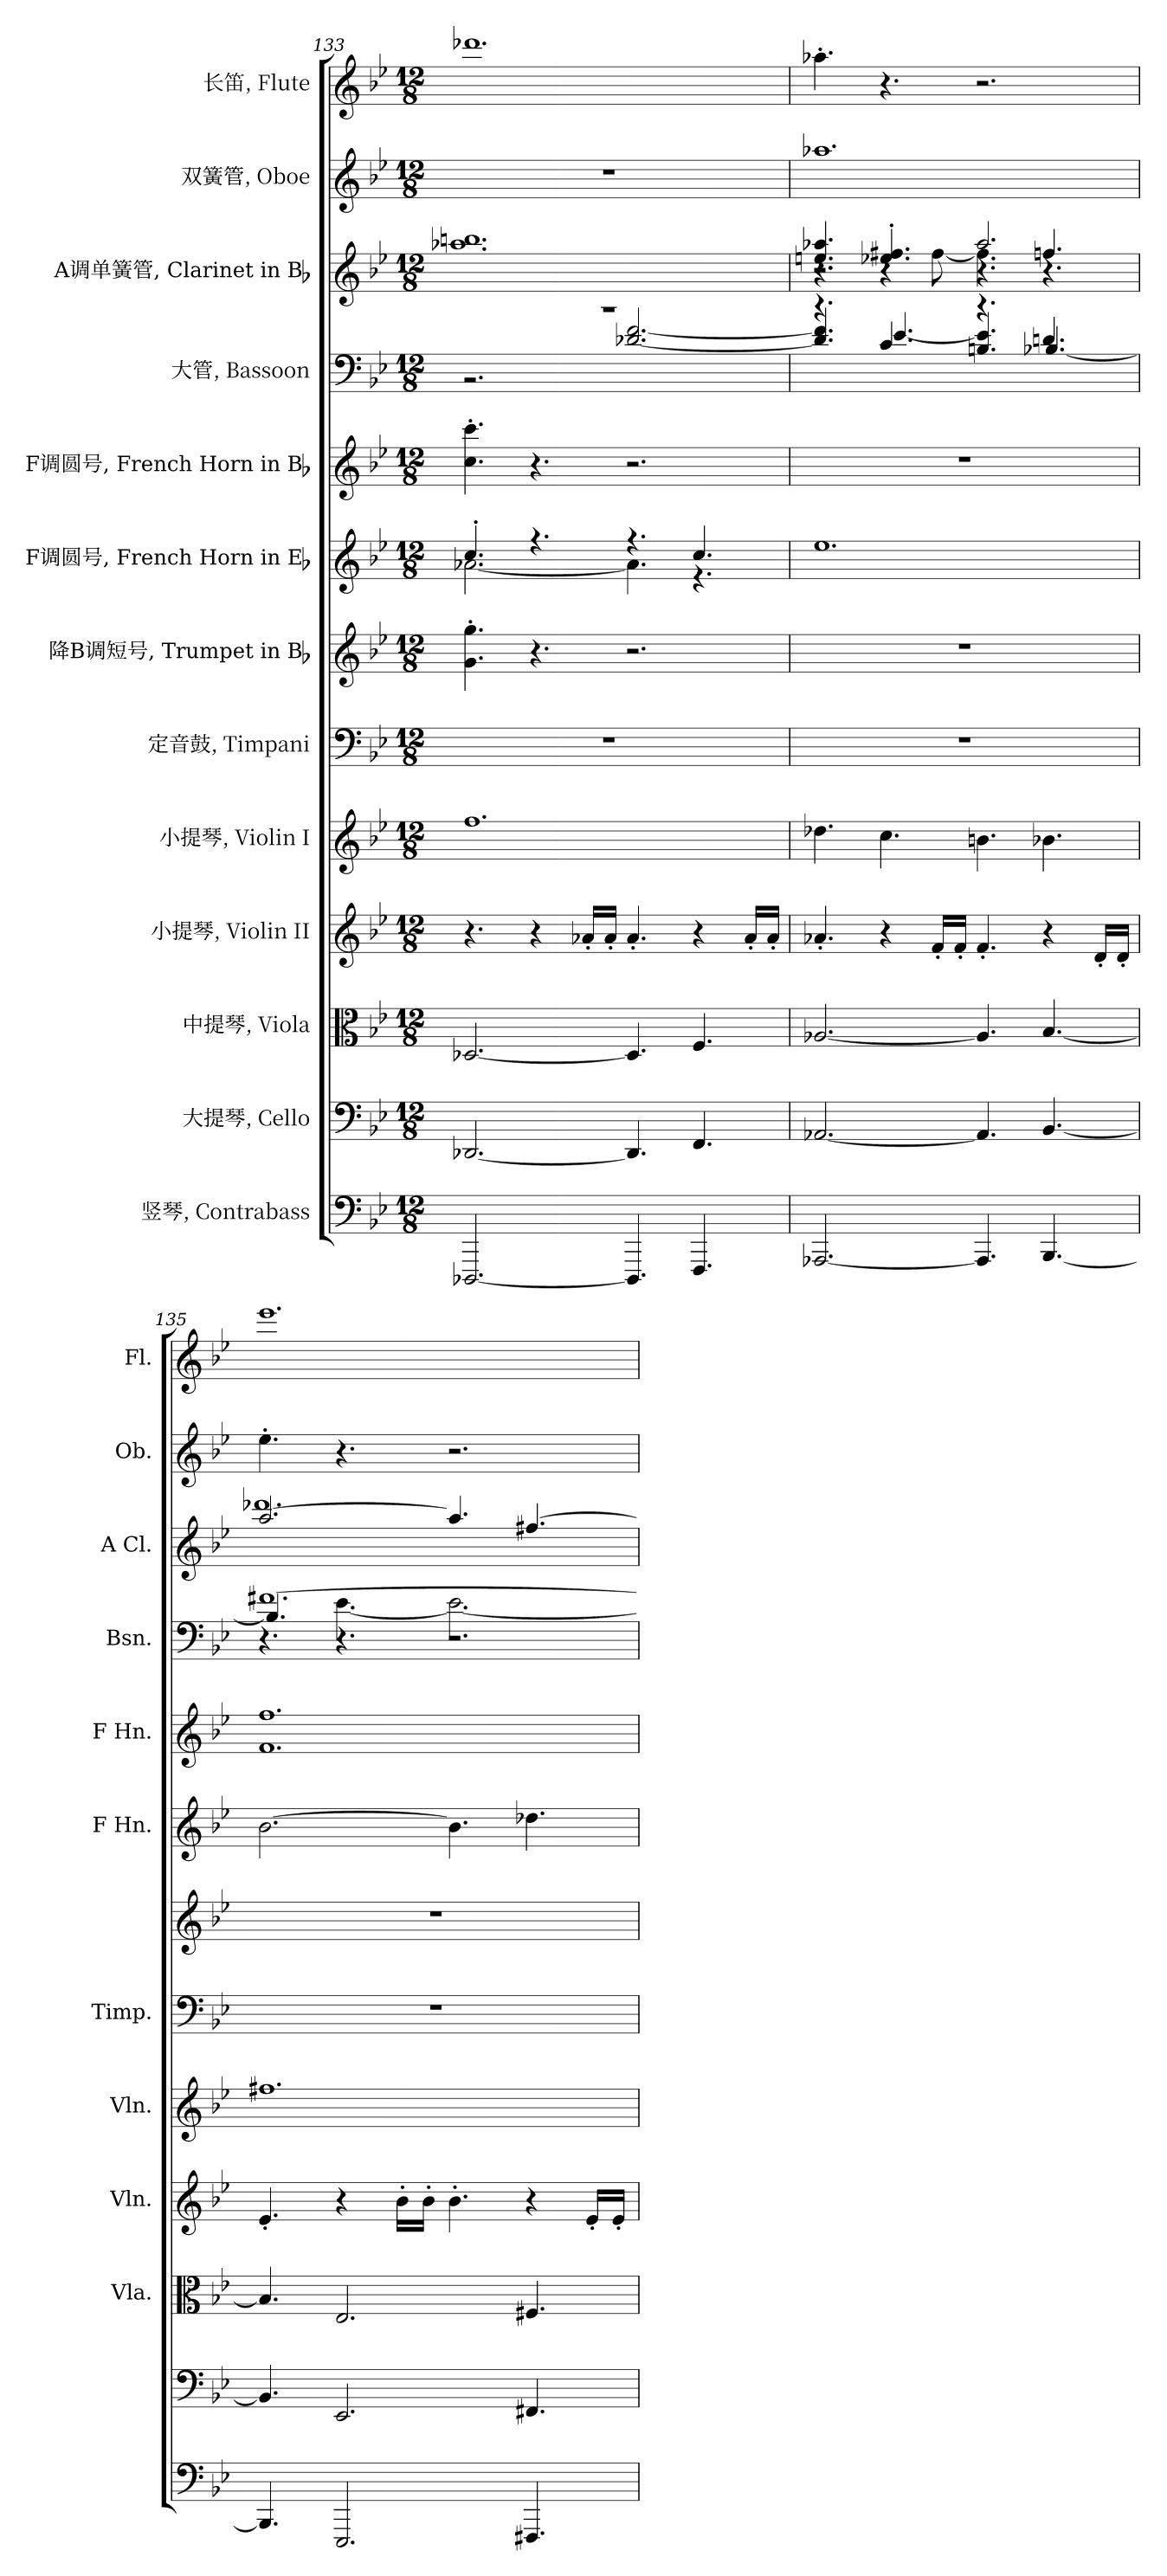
**kern	**kern	**kern	**kern	**kern	**kern	**kern	**kern	**kern	**kern	**kern	**kern	**kern
*part13	*part12	*part11	*part10	*part9	*part8	*part7	*part6	*part5	*part4	*part3	*part2	*part1
*staff13	*staff12	*staff11	*staff10	*staff9	*staff8	*staff7	*staff6	*staff5	*staff4	*staff3	*staff2	*staff1
*I"竖琴, Contrabass	*I"大提琴, Cello	*I"中提琴, Viola	*I"小提琴, Violin II	*I"小提琴, Violin I	*I"定音鼓, Timpani	*I"降B调短号, Trumpet in B-flat	*I"F调圆号, French Horn in E-flat	*I"F调圆号, French Horn in B-flat	*I"大管, Bassoon	*I"A调单簧管, Clarinet in B-flat	*I"双簧管, Oboe	*I"长笛, Flute
*	*	*I'Vla.	*I'Vln.	*I'Vln.	*I'Timp.	*	*I'F Hn.	*I'F Hn.	*I'Bsn.	*I'A Cl.	*I'Ob.	*I'Fl.
*clefF4	*clefF4	*clefC3	*clefG2	*clefG2	*clefF4	*clefG2	*clefG2	*clefG2	*clefF4	*clefG2	*clefG2	*clefG2
*	*	*	*	*	*	*ITrd1c2	*ITrd4c7	*ITrd4c7	*	*ITrd2c3	*	*
*k[b-e-]	*k[b-e-]	*k[b-e-]	*k[b-e-]	*k[b-e-]	*k[b-e-]	*k[b-e-a-d-]	*k[b-e-a-]	*k[b-e-a-]	*k[b-e-]	*k[f#]	*k[b-e-]	*k[b-e-]
*M12/8	*M12/8	*M12/8	*M12/8	*M12/8	*M12/8	*M12/8	*M12/8	*M12/8	*M12/8	*M12/8	*M12/8	*M12/8
=133	=133	=133	=133	=133	=133	=133	=133	=133	=133	=133	=133	=133
*	*	*	*	*	*	*	*^	*	*^	*	*	*
[2.DDD-X/	[2.DD-X/	[2.D-X/	4.r	1.ff	1.r	4.f\' 4.ff\'	4.f'/	[2.d-X\	4.f\' 4.ff\'	1.r	2.r	1.ffn 1.gg#X	1.r	1.ddd-X
.	.	.	4r	.	.	4.r	4.r	.	4.r	.	.	.	.	.
.	.	.	16a-X'/LL	.	.	.	.	.	.	.	.	.	.	.
.	.	.	16a-'/JJ	.	.	.	.	.	.	.	.	.	.	.
4.DDD-/]	4.DD-/]	4.D-/]	4.a-'/	.	.	2.r	4.r	4.d-\]	2.r	.	[2.d-X/ [2.f/	.	.	.
4.FFF/	4.FF/	4.F/	4r	.	.	.	4.f/	4.r	.	.	.	.	.	.
.	.	.	16a-'/LL	.	.	.	.	.	.	.	.	.	.	.
.	.	.	16a-'/JJ	.	.	.	.	.	.	.	.	.	.	.
*	*	*	*	*	*	*	*v	*v	*	*	*	*	*	*
!!LO:PB:g=z
=134	=134	=134	=134	=134	=134	=134	=134	=134	=134	=134	=134	=134	=134
*	*	*	*	*	*	*	*	*	*	*	*^	*	*
*	*	*	*	*	*	*	*	*	*	*	*	*^	*	*
[2.AAA-X/	[2.AA-X/	[2.A-X/	4.a-X'/	4.dd-X\	1.r	1.r	1.a-	1.r	4.r	4.d-/] 4.f/]	2.r	4.r	4.cc#X/ 4.ffn/	1.aa-X	4.aa-X'\
.	.	.	4r	4.cc\	.	.	.	.	4.c/	[4.e-/	.	4r	4.ccn/' 4.dd#X/'	.	4.r
.	.	.	16f'/LL	.	.	.	.	.	.	.	.	[8dd#\	.	.	.
.	.	.	16f'/JJ	.	.	.	.	.	.	.	.	.	.	.	.
4.AAA-/]	4.AA-/]	4.A-/]	4.f'/	4.bn\	.	.	.	.	4.r	4.Bn/ 4.e-/]	2.ff/	4.dd#\]	4.r	.	2.r
[4.BBB-/	[4.BB-/	[4.B-/	4r	4.b-X\	.	.	.	.	4.dn/	[4.B-X/	.	4.r	4.ddn/	.	.
.	.	.	16d'/LL	.	.	.	.	.	.	.	.	.	.	.	.
.	.	.	16d'/JJ	.	.	.	.	.	.	.	.	.	.	.	.
*	*	*	*	*	*	*	*	*	*	*	*	*v	*v	*	*
=135	=135	=135	=135	=135	=135	=135	=135	=135	=135	=135	=135	=135	=135	=135
*	*	*	*	*	*	*	*	*	*	*^	*	*	*	*
4.BBB-/]	4.BB-/]	4.B-/]	4.e-'/	1.ff#X	1.r	1.r	[2.e-\	1.B- 1.b-	[1.f#X	4.r	4.B-/]	[2.ff#/	1.bb-X	4.ee-'\	1.eee-
2.EEE-/	2.EE-/	2.E-/	4r	.	.	.	.	.	.	[4.e-\	4.r	.	.	4.r	.
.	.	.	16b-'\LL	.	.	.	.	.	.	.	.	.	.	.	.
.	.	.	16b-'\JJ	.	.	.	.	.	.	.	.	.	.	.	.
.	.	.	4.b-'\	.	.	.	4.e-\]	.	.	2.e-\_	2.r	4.ff#/]	.	2.r	.
4.FFF#X/	4.FF#X/	4.F#X/	4r	.	.	.	4.g-X\	.	.	.	.	[4.dd#X/	.	.	.
.	.	.	16e-'/LL	.	.	.	.	.	.	.	.	.	.	.	.
.	.	.	16e-'/JJ	.	.	.	.	.	.	.	.	.	.	.	.
*	*	*	*	*	*	*	*	*	*v	*v	*v	*	*	*	*
*	*	*	*	*	*	*	*	*	*	*v	*v	*	*
=	=	=	=	=	=	=	=	=	=	=	=	=
*-	*-	*-	*-	*-	*-	*-	*-	*-	*-	*-	*-	*-
